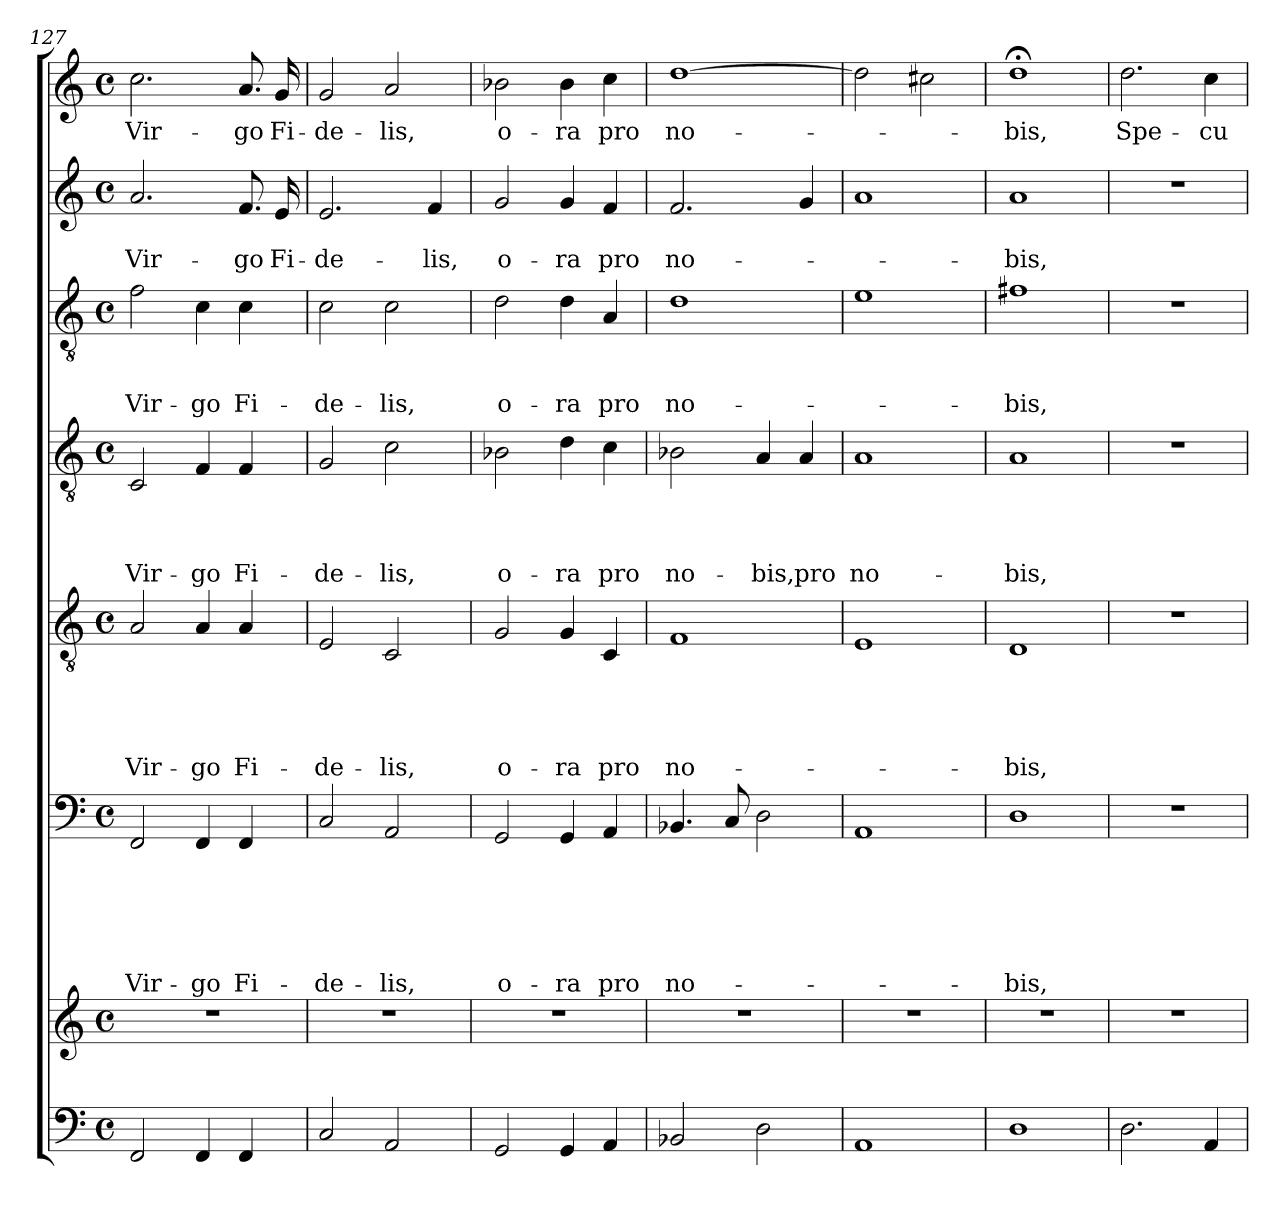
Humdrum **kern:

**kern	**kern	**kern	**text	**text	**text	**text	**text	**text	**kern	**text	**text	**text	**text	**text	**kern	**text	**text	**text	**text	**kern	**text	**text	**text	**kern	**text	**text	**kern	**text
*part8	*part7	*part6	*part6	*part6	*part6	*part6	*part6	*part6	*part5	*part5	*part5	*part5	*part5	*part5	*part4	*part4	*part4	*part4	*part4	*part3	*part3	*part3	*part3	*part2	*part2	*part2	*part1	*part1
*staff8	*staff7	*staff6	*staff6	*staff6	*staff6	*staff6	*staff6	*staff6	*staff5	*staff5	*staff5	*staff5	*staff5	*staff5	*staff4	*staff4	*staff4	*staff4	*staff4	*staff3	*staff3	*staff3	*staff3	*staff2	*staff2	*staff2	*staff1	*staff1
*clefF4	*clefG2	*clefF4	*	*	*	*	*	*	*clefGv2	*	*	*	*	*	*clefGv2	*	*	*	*	*clefGv2	*	*	*	*clefG2	*	*	*clefG2	*
*k[]	*k[]	*k[]	*	*	*	*	*	*	*k[]	*	*	*	*	*	*k[]	*	*	*	*	*k[]	*	*	*	*k[]	*	*	*k[]	*
*C:	*C:	*C:	*	*	*	*	*	*	*C:	*	*	*	*	*	*C:	*	*	*	*	*C:	*	*	*	*C:	*	*	*C:	*
*M4/4	*M4/4	*M4/4	*	*	*	*	*	*	*M4/4	*	*	*	*	*	*M4/4	*	*	*	*	*M4/4	*	*	*	*M4/4	*	*	*M4/4	*
*met(c)	*met(c)	*met(c)	*	*	*	*	*	*	*met(c)	*	*	*	*	*	*met(c)	*	*	*	*	*met(c)	*	*	*	*met(c)	*	*	*met(c)	*
=127	=127	=127	=127	=127	=127	=127	=127	=127	=127	=127	=127	=127	=127	=127	=127	=127	=127	=127	=127	=127	=127	=127	=127	=127	=127	=127	=127	=127
!	!	!	!	!	!	!	!	!LO:LY:b	!	!	!	!	!	!LO:LY:b	!	!	!	!	!LO:LY:b	!	!	!	!LO:LY:b	!	!	!LO:LY:b	!	!LO:LY:b
2FF/	1r	2FF/	.	.	.	.	.	Vir-	2A/	.	.	.	.	Vir-	2C/	.	.	.	Vir-	2f\	.	.	Vir-	2.a/	.	Vir-	2.cc\	Vir-
!	!	!	!	!	!	!	!	!LO:LY:b	!	!	!	!	!	!LO:LY:b	!	!	!	!	!LO:LY:b	!	!	!	!LO:LY:b	!	!	!	!	!
4FF/	.	4FF/	.	.	.	.	.	-go	4A/	.	.	.	.	-go	4F/	.	.	.	-go	4c\	.	.	-go	.	.	.	.	.
!	!	!	!	!	!	!	!	!LO:LY:b	!	!	!	!	!	!LO:LY:b	!	!	!	!	!LO:LY:b	!	!	!	!LO:LY:b	!	!	!LO:LY:b	!	!LO:LY:b
4FF/	.	4FF/	.	.	.	.	.	Fi-	4A/	.	.	.	.	Fi-	4F/	.	.	.	Fi-	4c\	.	.	Fi-	8.f/	.	-go	8.a/	-go
!	!	!	!	!	!	!	!	!	!	!	!	!	!	!	!	!	!	!	!	!	!	!	!	!	!	!LO:LY:b	!	!LO:LY:b
.	.	.	.	.	.	.	.	.	.	.	.	.	.	.	.	.	.	.	.	.	.	.	.	16e/	.	Fi-	16g/	Fi-
!!LO:PB:g=z
=128	=128	=128	=128	=128	=128	=128	=128	=128	=128	=128	=128	=128	=128	=128	=128	=128	=128	=128	=128	=128	=128	=128	=128	=128	=128	=128	=128	=128
!	!	!	!	!	!	!	!	!LO:LY:b	!	!	!	!	!	!LO:LY:b	!	!	!	!	!LO:LY:b	!	!	!	!LO:LY:b	!	!	!LO:LY:b	!	!LO:LY:b
2C/	1r	2C/	.	.	.	.	.	-de-	2E/	.	.	.	.	-de-	2G/	.	.	.	-de-	2c\	.	.	-de-	2.e/	.	-de-	2g/	-de-
!	!	!	!	!	!	!	!	!LO:LY:b	!	!	!	!	!	!LO:LY:b	!	!	!	!	!LO:LY:b	!	!	!	!LO:LY:b	!	!	!	!	!LO:LY:b
2AA/	.	2AA/	.	.	.	.	.	-lis,	2C/	.	.	.	.	-lis,	2c\	.	.	.	-lis,	2c\	.	.	-lis,	.	.	.	2a/	-lis,
!	!	!	!	!	!	!	!	!	!	!	!	!	!	!	!	!	!	!	!	!	!	!	!	!	!	!LO:LY:b	!	!
.	.	.	.	.	.	.	.	.	.	.	.	.	.	.	.	.	.	.	.	.	.	.	.	4f/	.	-lis,	.	.
=129	=129	=129	=129	=129	=129	=129	=129	=129	=129	=129	=129	=129	=129	=129	=129	=129	=129	=129	=129	=129	=129	=129	=129	=129	=129	=129	=129	=129
!	!	!	!	!	!	!	!	!LO:LY:b	!	!	!	!	!	!LO:LY:b	!	!	!	!	!LO:LY:b	!	!	!	!LO:LY:b	!	!	!LO:LY:b	!	!LO:LY:b
2GG/	1r	2GG/	.	.	.	.	.	o-	2G/	.	.	.	.	o-	2B-X\	.	.	.	o-	2d\	.	.	o-	2g/	.	o-	2b-X\	o-
!	!	!	!	!	!	!	!	!LO:LY:b	!	!	!	!	!	!LO:LY:b	!	!	!	!	!LO:LY:b	!	!	!	!LO:LY:b	!	!	!LO:LY:b	!	!LO:LY:b
4GG/	.	4GG/	.	.	.	.	.	-ra	4G/	.	.	.	.	-ra	4d\	.	.	.	-ra	4d\	.	.	-ra	4g/	.	-ra	4b-\	-ra
!	!	!	!	!	!	!	!	!LO:LY:b	!	!	!	!	!	!LO:LY:b	!	!	!	!	!LO:LY:b	!	!	!	!LO:LY:b	!	!	!LO:LY:b	!	!LO:LY:b
4AA/	.	4AA/	.	.	.	.	.	pro	4C/	.	.	.	.	pro	4c\	.	.	.	pro	4A/	.	.	pro	4f/	.	pro	4cc\	pro
=130	=130	=130	=130	=130	=130	=130	=130	=130	=130	=130	=130	=130	=130	=130	=130	=130	=130	=130	=130	=130	=130	=130	=130	=130	=130	=130	=130	=130
!	!	!	!	!	!	!	!	!LO:LY:b	!	!	!	!	!	!LO:LY:b	!	!	!	!	!LO:LY:b	!	!	!	!LO:LY:b	!	!	!LO:LY:b	!	!LO:LY:b
2BB-X/	1r	4.BB-X/	.	.	.	.	.	no-	1F	.	.	.	.	no-	2B-X\	.	.	.	no-	1d	.	.	no-	2.f/	.	no-	[1dd	no-
.	.	8C/	.	.	.	.	.	.	.	.	.	.	.	.	.	.	.	.	.	.	.	.	.	.	.	.	.	.
!	!	!	!	!	!	!	!	!	!	!	!	!	!	!	!	!	!	!	!LO:LY:b	!	!	!	!	!	!	!	!	!
2D\	.	2D\	.	.	.	.	.	.	.	.	.	.	.	.	4A/	.	.	.	-bis,	.	.	.	.	.	.	.	.	.
!	!	!	!	!	!	!	!	!	!	!	!	!	!	!	!	!	!	!	!LO:LY:b	!	!	!	!	!	!	!	!	!
.	.	.	.	.	.	.	.	.	.	.	.	.	.	.	4A/	.	.	.	pro	.	.	.	.	4g/	.	.	.	.
=131	=131	=131	=131	=131	=131	=131	=131	=131	=131	=131	=131	=131	=131	=131	=131	=131	=131	=131	=131	=131	=131	=131	=131	=131	=131	=131	=131	=131
!	!	!	!	!	!	!	!	!	!	!	!	!	!	!	!	!	!	!	!LO:LY:b	!	!	!	!	!	!	!	!	!
1AA	1r	1AA	.	.	.	.	.	.	1E	.	.	.	.	.	1A	.	.	.	no-	1e	.	.	.	1a	.	.	2dd\]	.
.	.	.	.	.	.	.	.	.	.	.	.	.	.	.	.	.	.	.	.	.	.	.	.	.	.	.	2cc#X\	.
=132	=132	=132	=132	=132	=132	=132	=132	=132	=132	=132	=132	=132	=132	=132	=132	=132	=132	=132	=132	=132	=132	=132	=132	=132	=132	=132	=132	=132
!	!	!	!	!	!	!	!	!LO:LY:b	!	!	!	!	!	!LO:LY:b	!	!	!	!	!LO:LY:b	!	!	!	!LO:LY:b	!	!	!LO:LY:b	!	!LO:LY:b
1D	1r	1D	.	.	.	.	.	-bis,	1D	.	.	.	.	-bis,	1A	.	.	.	-bis,	1f#X	.	.	-bis,	1a	.	-bis,	1dd;<	-bis,
!!LO:LB:g=z
=133	=133	=133	=133	=133	=133	=133	=133	=133	=133	=133	=133	=133	=133	=133	=133	=133	=133	=133	=133	=133	=133	=133	=133	=133	=133	=133	=133	=133
!	!	!	!	!	!	!	!	!	!	!	!	!	!	!	!	!	!	!	!	!	!	!	!	!	!	!	!	!LO:LY:b
2.D\	1r	1r	.	.	.	.	.	.	1r	.	.	.	.	.	1r	.	.	.	.	1r	.	.	.	1r	.	.	2.dd\	Spe-
!	!	!	!	!	!	!	!	!	!	!	!	!	!	!	!	!	!	!	!	!	!	!	!	!	!	!	!	!LO:LY:b
4AA/	.	.	.	.	.	.	.	.	.	.	.	.	.	.	.	.	.	.	.	.	.	.	.	.	.	.	4cc\	-cu-
=	=	=	=	=	=	=	=	=	=	=	=	=	=	=	=	=	=	=	=	=	=	=	=	=	=	=	=	=
*-	*-	*-	*-	*-	*-	*-	*-	*-	*-	*-	*-	*-	*-	*-	*-	*-	*-	*-	*-	*-	*-	*-	*-	*-	*-	*-	*-	*-
